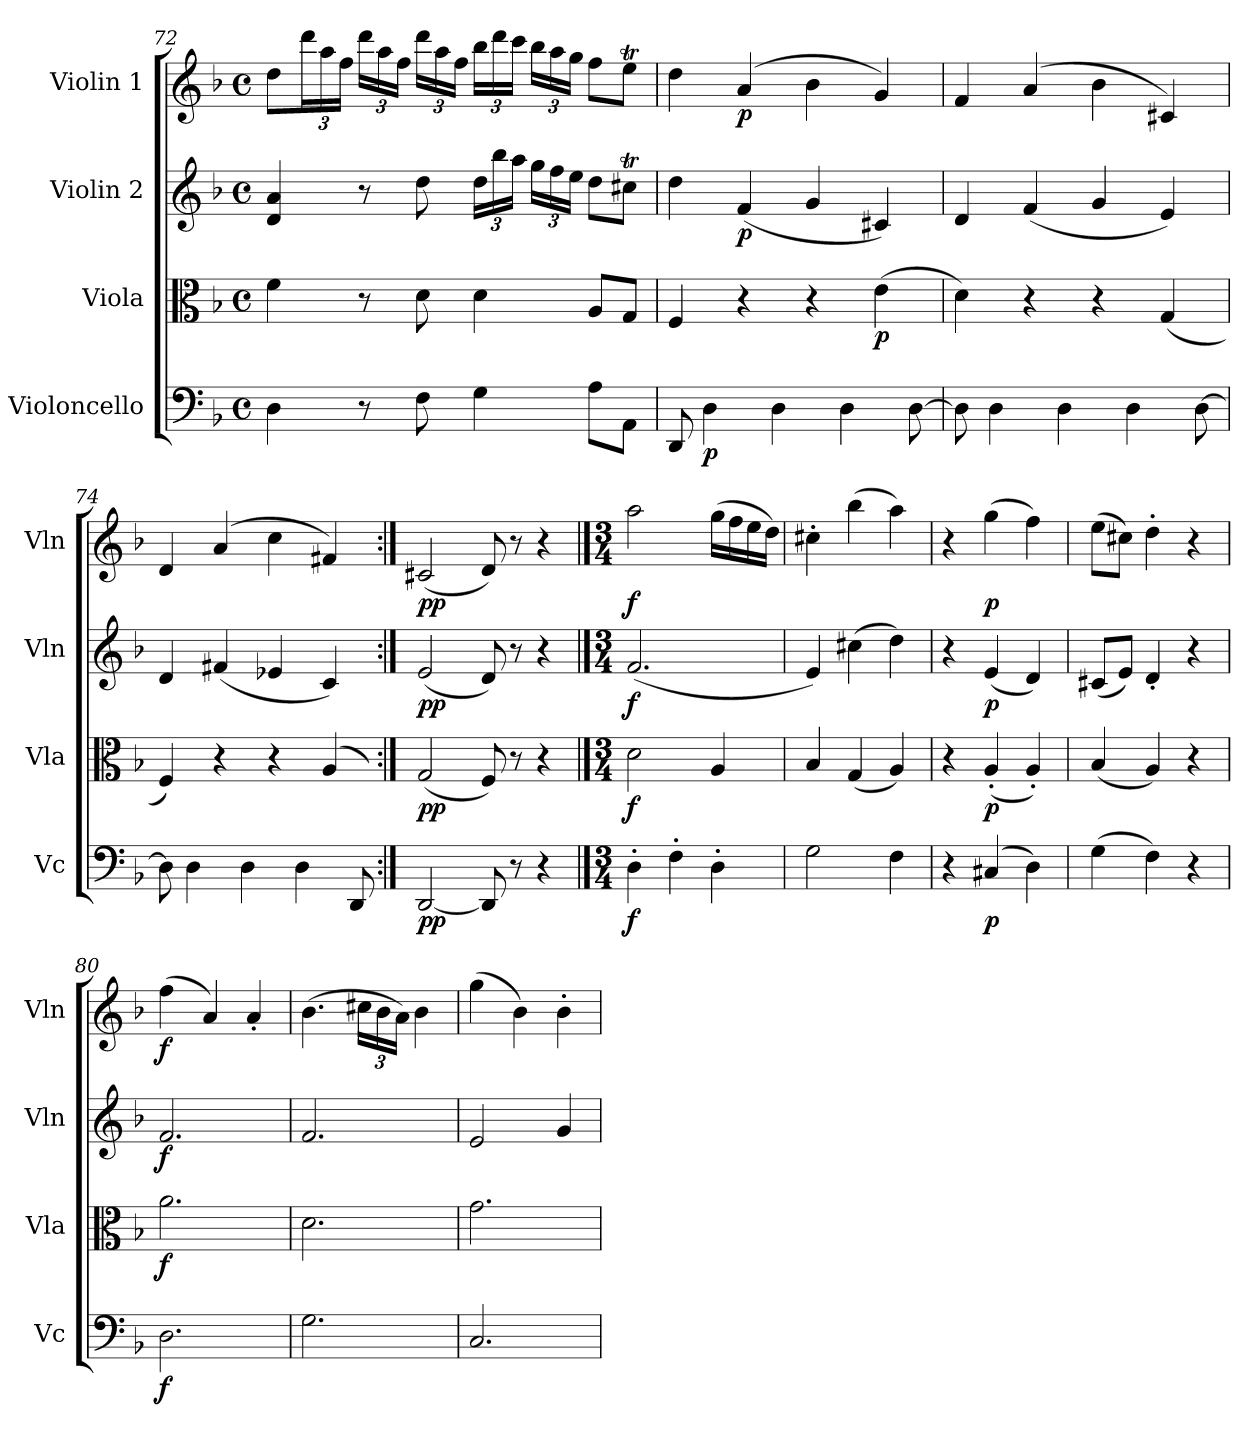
**kern	**dynam	**kern	**dynam	**kern	**dynam	**kern	**dynam
*part4	*part4	*part3	*part3	*part2	*part2	*part1	*part1
*staff4	*staff4	*staff3	*staff3	*staff2	*staff2	*staff1	*staff1
*I"Violoncello	*	*I"Viola	*	*I"Violin 2	*	*I"Violin 1	*
*I'Vc	*	*I'Vla	*	*I'Vln	*	*I'Vln	*
!!LO:LB:g=z
*clefF4	*	*clefC3	*	*clefG2	*	*clefG2	*
*k[b-]	*	*k[b-]	*	*k[b-]	*	*k[b-]	*
*M4/4	*	*M4/4	*	*M4/4	*	*M4/4	*
*met(c)	*	*met(c)	*	*met(c)	*	*met(c)	*
=72	=72	=72	=72	=72	=72	=72	=72
4D\	.	4f\	.	4d/ 4a/	.	8dd\L	.
*	*	*	*	*	*	*Xbrackettup	*
.	.	.	.	.	.	24ddd\L	.
.	.	.	.	.	.	24aa\	.
.	.	.	.	.	.	24ff\JJ	.
8r	.	8r	.	8r	.	24ddd\LL	.
.	.	.	.	.	.	24aa\	.
.	.	.	.	.	.	24ff\JJ	.
8F\	.	8d\	.	8dd\	.	24ddd\LL	.
.	.	.	.	.	.	24aa\	.
.	.	.	.	.	.	24ff\JJ	.
*	*	*	*	*Xbrackettup	*	*	*
4G\	.	4d\	.	24dd\LL	.	24bb-\LL	.
.	.	.	.	24bb-\	.	24ddd\	.
.	.	.	.	24aa\JJ	.	24ccc\JJ	.
.	.	.	.	24gg\LL	.	24bb-\LL	.
.	.	.	.	24ff\	.	24aa\	.
.	.	.	.	24ee\JJ	.	24gg\JJ	.
8A\L	.	8A/L	.	8dd\L	.	8ff\L	.
8AA\J	.	8G/J	.	8cc#Xt\J	.	8eet\J	.
=73	=73	=73	=73	=73	=73	=73	=73
8DD/	.	4F/	.	4dd\	.	4dd\	.
!	!LO:DY:b	!	!	!	!	!	!
4D\	p	.	.	.	.	.	.
!	!	!	!	!	!LO:DY:b	!	!LO:DY:b
.	.	4r	.	(<4f/	p	(>4a/	p
4D\	.	.	.	.	.	.	.
.	.	4r	.	4g/	.	4b-\	.
4D\	.	.	.	.	.	.	.
!	!	!	!LO:DY:b	!	!	!	!
.	.	(>4e\	p	4c#X/)	.	4g/)	.
[8D\	.	.	.	.	.	.	.
=74	=74	=74	=74	=74	=74	=74	=74
8D\]	.	4d\)	.	4d/	.	4f/	.
4D\	.	.	.	.	.	.	.
.	.	4r	.	(<4f/	.	(>4a/	.
4D\	.	.	.	.	.	.	.
.	.	4r	.	4g/	.	4b-\	.
4D\	.	.	.	.	.	.	.
.	.	(<4G/	.	4e/)	.	4c#X/)	.
[8D\	.	.	.	.	.	.	.
=74X2	=74X2	=74X2	=74X2	=74X2	=74X2	=74X2	=74X2
8D\]	.	4F/)	.	4d/	.	4d/	.
4D\	.	.	.	.	.	.	.
.	.	4r	.	(<4f#X/	.	(>4a/	.
4D\	.	.	.	.	.	.	.
.	.	4r	.	4e-X/	.	4cc\	.
4D\	.	.	.	.	.	.	.
.	.	(<4A/	.	4c/)	.	4f#X/)	.
8DD/	.	.	.	.	.	.	.
.	.	qGyy)	.	.	.	.	.
=75:|!	=75:|!	=75:|!	=75:|!	=75:|!	=75:|!	=75:|!	=75:|!
!	!LO:DY:b	!	!LO:DY:b	!	!LO:DY:b	!	!LO:DY:b
[2DD/	pp	(<2G/	pp	(<2e/	pp	(<2c#X/	pp
8DD/]	.	8F/)	.	8d/)	.	8d/)	.
8r	.	8r	.	8r	.	8r	.
4r	.	4r	.	4r	.	4r	.
!!LO:PB:g=z
==76	==76	==76	==76	==76	==76	==76	==76
*M3/4	*	*M3/4	*	*M3/4	*	*M3/4	*
*	*	*	*	*	*	*MM108	*
!	!LO:DY:b	!	!LO:DY:b	!	!LO:DY:b	!	!LO:DY:b
4D'\	f	2d\	f	(<2.f/	f	2aa\	f
4F'\	.	.	.	.	.	.	.
4D'\	.	4A/	.	.	.	(>16gg\LL	.
.	.	.	.	.	.	16ff\	.
.	.	.	.	.	.	16ee\	.
.	.	.	.	.	.	16dd\JJ)	.
=77	=77	=77	=77	=77	=77	=77	=77
2G\	.	4B-/	.	4e/)	.	4cc#X'\	.
.	.	(<4G/	.	(>4cc#X\	.	(>4bb-\	.
4F\	.	4A/)	.	4dd\)	.	4aa\)	.
=78	=78	=78	=78	=78	=78	=78	=78
4r	.	4r	.	4r	.	4r	.
!	!LO:DY:b	!	!LO:DY:b	!	!LO:DY:b	!	!LO:DY:b
(>4C#X/	p	(<4A'/	p	(<4e/	p	(>4gg\	p
4D\)	.	4A'/)	.	4d/)	.	4ff\)	.
=79	=79	=79	=79	=79	=79	=79	=79
(>4G\	.	(<4B-/	.	(<8c#X/L	.	(>8ee\L	.
.	.	.	.	8e/J)	.	8cc#X\J)	.
4F\)	.	4A/)	.	4d'/	.	4dd'\	.
4r	.	4r	.	4r	.	4r	.
!!LO:LB:g=z
=80	=80	=80	=80	=80	=80	=80	=80
!	!LO:DY:b	!	!LO:DY:b	!	!LO:DY:b	!	!LO:DY:b
2.D\	f	2.a\	f	2.f/	f	(>4ff\	f
.	.	.	.	.	.	4a/)	.
.	.	.	.	.	.	4a'/	.
=81	=81	=81	=81	=81	=81	=81	=81
2.G\	.	2.d\	.	2.f/	.	(>4.b-\	.
.	.	.	.	.	.	24cc#X\LL	.
.	.	.	.	.	.	24b-\	.
.	.	.	.	.	.	24a\JJ)	.
.	.	.	.	.	.	4b-\	.
=82	=82	=82	=82	=82	=82	=82	=82
2.C/	.	2.g\	.	2e/	.	(>4gg\	.
.	.	.	.	.	.	4b-\)	.
.	.	.	.	4g/	.	4b-'\	.
=	=	=	=	=	=	=	=
*-	*-	*-	*-	*-	*-	*-	*-
